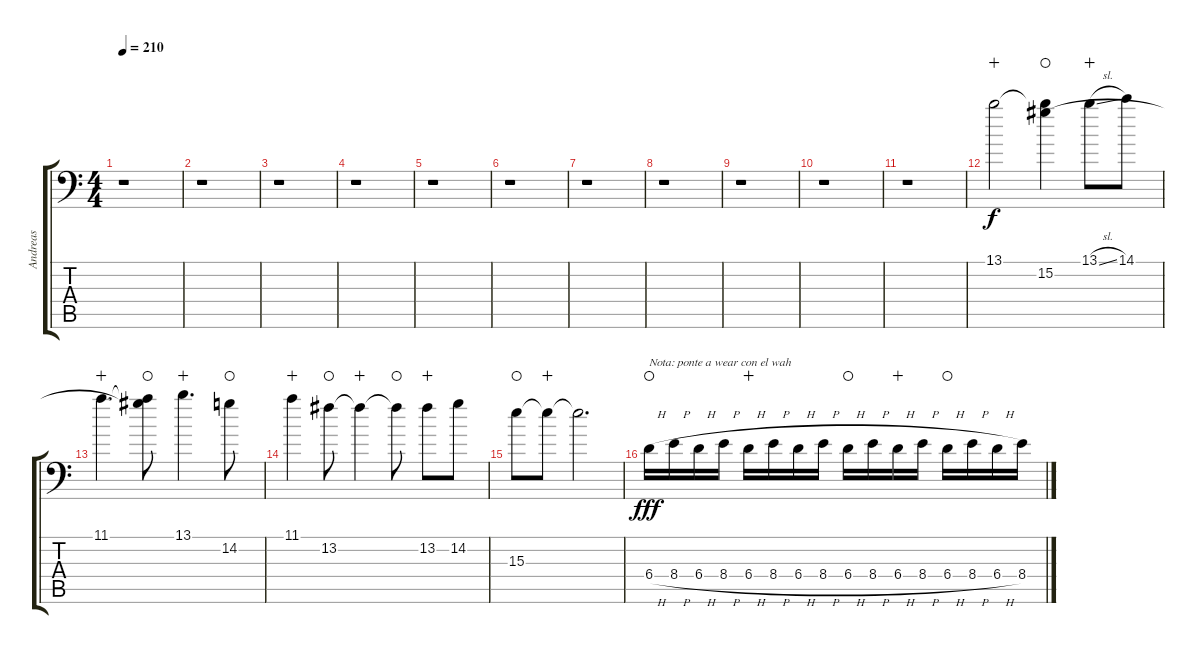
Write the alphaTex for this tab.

\track ("Andreas" "Andreas") {instrument overdrivenguitar}
\staff {score tabs}
\tuning (Bb3 F3 Db3 Ab2 Eb2 Bb1) {hide}
\ts (4 4)
\tempo 210
\clef f4
\ks c
r.1{dy f} |
r.1 |
r.1 |
r.1 |
r.1 |
r.1 |
r.1 |
r.1 |
r.1 |
r.1 |
r.1 |
13.1.2{wahc} (13.1{t} 15.2).4{waho} 13.1{sl}.8{wahc} 14.1.8 |
11.1.4{d wahc} (11.1{t} 15.2{t}).8{waho} 13.1.4{d wahc} 14.2.8{waho} |
11.1.4{wahc} 13.2.8{waho} 13.2{t}.4{wahc} 13.2{t}.8{waho} 13.2.8{wahc} 14.2.8 |
15.3.8{waho} 15.3{t}.8{wahc} 15.3{t}.2{d} |
6.4{h}.16{txt "Nota: ponte a wear con el wah" dy fff waho} 8.4{h}.16 6.4{h}.16 8.4{h}.16 6.4{h}.16{wahc} 8.4{h}.16 6.4{h}.16 8.4{h}.16 6.4{h}.16{waho} 8.4{h}.16 6.4{h}.16{wahc} 8.4{h}.16 6.4{h}.16{waho} 8.4{h}.16 6.4{h}.16 8.4.16
